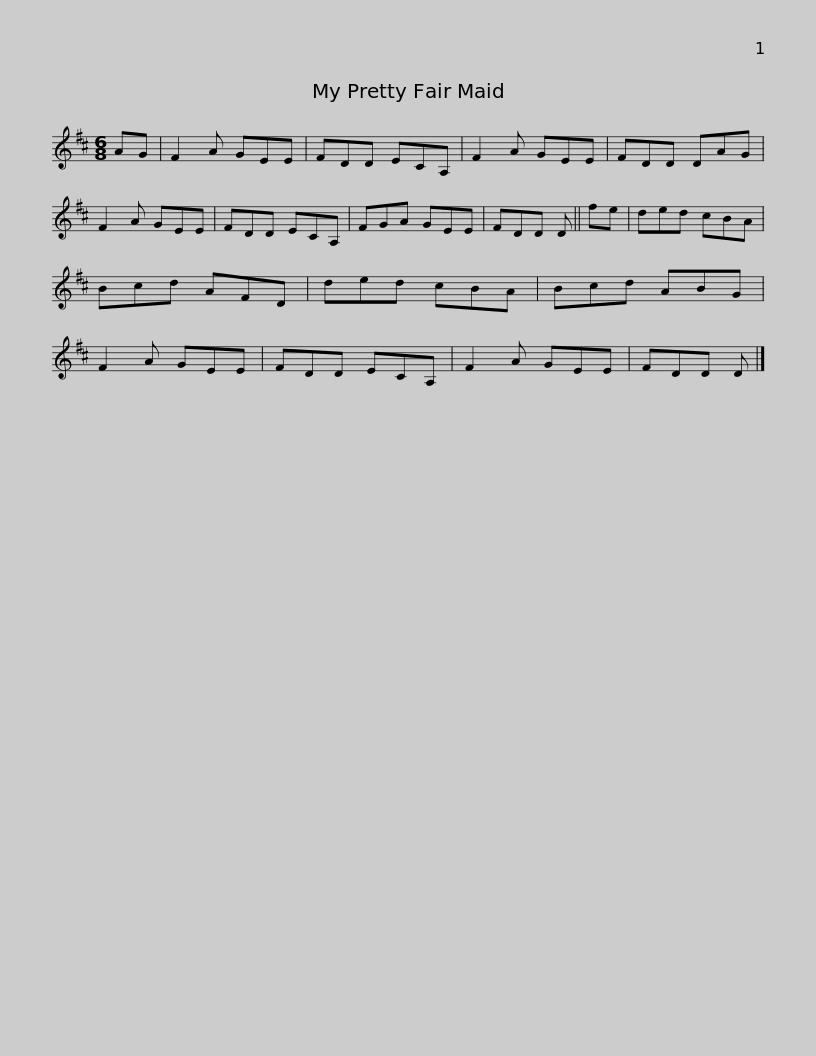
X:1
L:1/8
M:6/8
I:linebreak $
K:D
V:1 treble
V:1
 AG | F2 A GEE | FDD ECA, | F2 A GEE | FDD DAG | %5
 F2 A GEE | FDD ECA, | FGA GEE |$ FDD D || fe | %10
 ded cBA | Bcd AFD | ded cBA | Bcd ABG | F2 A GEE | %15
 FDD ECA, |$ F2 A GEE | FDD D |] %18
